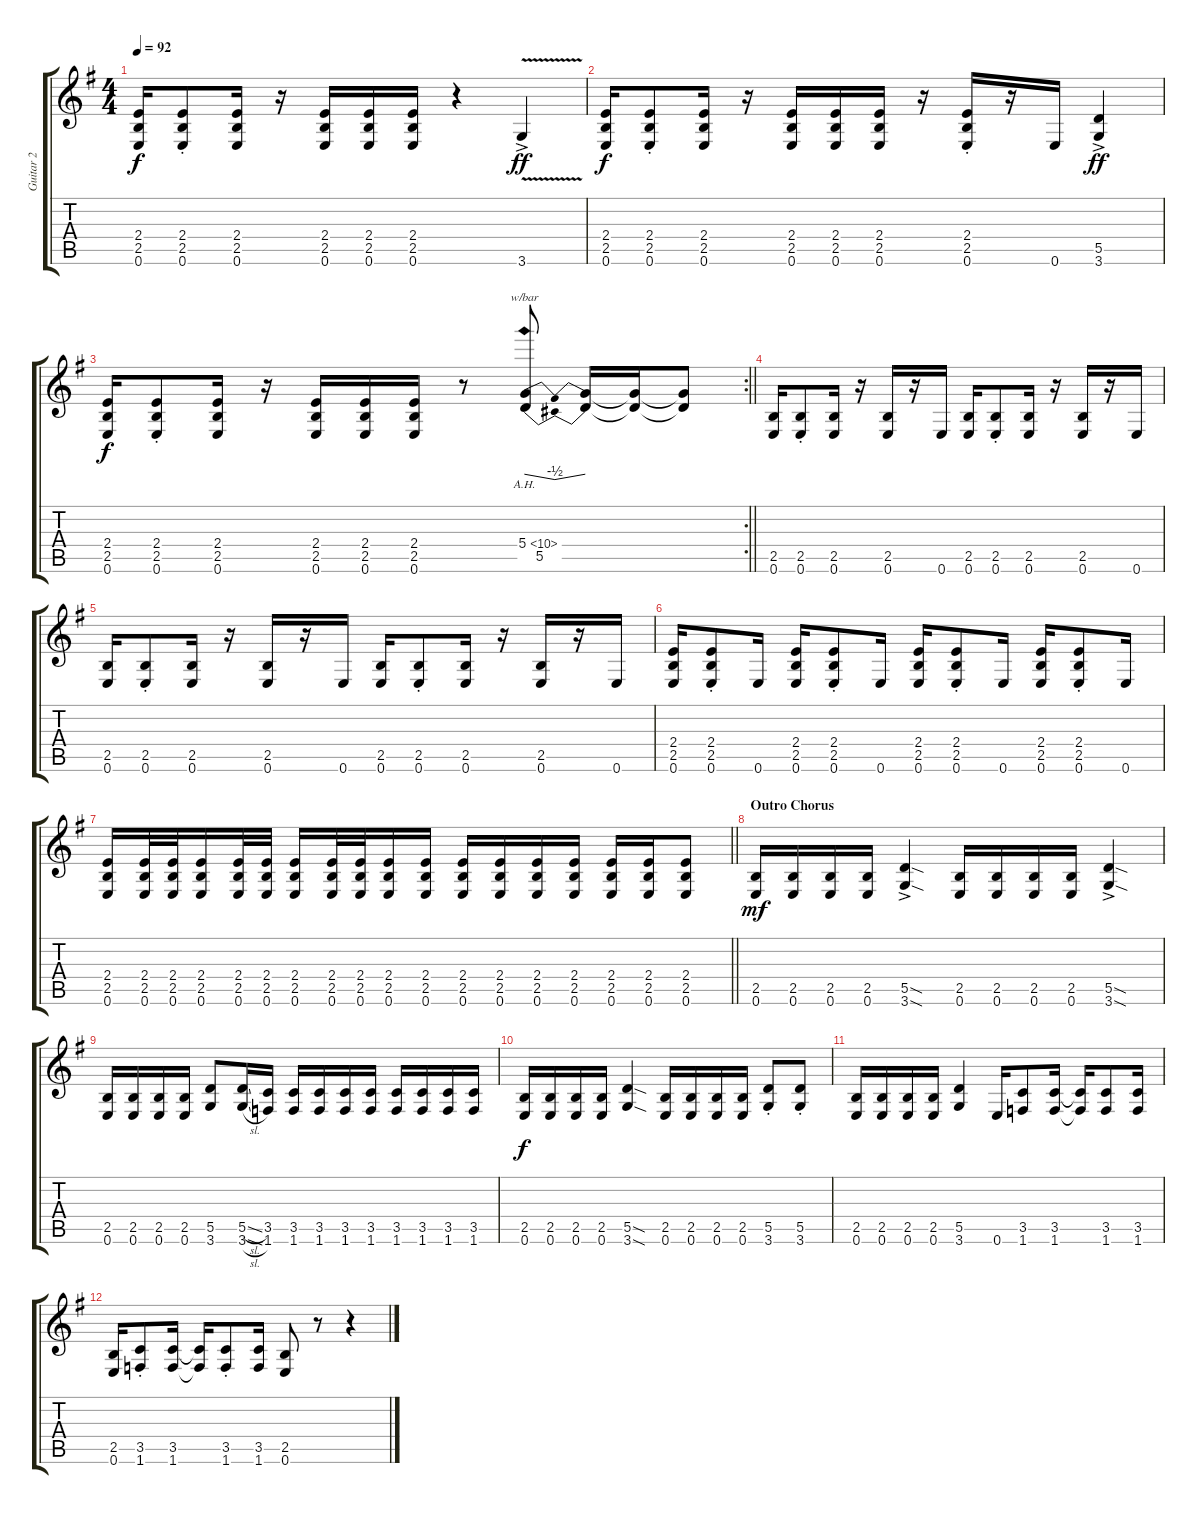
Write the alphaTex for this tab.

\track ("Guitar 2" "Guitar 2") {instrument distortionguitar}
\staff {score tabs}
\tuning (E4 B3 G3 D3 A2 E2) {hide}
\ts (4 4)
\tempo 92
\clef g2
\ks g
(2.4 2.5 0.6).16{dy f} (2.4 2.5 0.6{st}).8 (2.4 2.5 0.6).16 r.16 (2.4 2.5 0.6).16 (2.4 2.5 0.6).16 (2.4 2.5 0.6).16 r.4 3.6{v ac}.4{dy ff} |
(2.4 2.5 0.6).16{dy f} (2.4{st} 2.5 0.6).8 (2.4 2.5 0.6).16 r.16 (2.4 2.5 0.6).16 (2.4 2.5 0.6).16 (2.4 2.5 0.6).16 r.16 (2.4 2.5 0.6{st}).16 r.16 0.6.16 (5.5 3.6{ac}).4{dy ff} |
\rc 2
\barLineRight lightlight
(2.4 2.5 0.6).16{dy f} (2.4 2.5 0.6{st}).8 (2.4 2.5 0.6).16 r.16 (2.4 2.5 0.6).16 (2.4 2.5 0.6).16 (2.4 2.5 0.6).16 r.8 (5.4{ah 5} 5.5).8{tbe (dip default 0 0 30 -2 60 0)} (5.4{t} 5.5{t}).16 (5.4{t} 5.5{t}).16 (5.4{t} 5.5{t}).8 |
(2.5 0.6).16 (2.5 0.6{st}).8 (2.5 0.6).16 r.16 (2.5 0.6).16 r.16 0.6.16 (2.5 0.6).16 (2.5 0.6{st}).8 (2.5 0.6).16 r.16 (2.5 0.6).16 r.16 0.6.16 |
(2.5 0.6).16 (2.5 0.6{st}).8 (2.5 0.6).16 r.16 (2.5 0.6).16 r.16 0.6.16 (2.5 0.6).16 (2.5 0.6{st}).8 (2.5 0.6).16 r.16 (2.5 0.6).16 r.16 0.6.16 |
(2.4 2.5 0.6).16 (2.4{st} 2.5 0.6).8 0.6.16 (2.4 2.5 0.6).16 (2.4 2.5 0.6{st}).8 0.6.16 (2.4 2.5 0.6).16 (2.4 2.5 0.6{st}).8 0.6.16 (2.4 2.5 0.6).16 (2.4 2.5 0.6{st}).8 0.6.16 |
\barLineRight lightlight
(2.4 2.5 0.6).16 (2.4 2.5 0.6).32 (2.4 2.5 0.6).32 (2.4 2.5 0.6).16 (2.4 2.5 0.6).32 (2.4 2.5 0.6).32 (2.4 2.5 0.6).16 (2.4 2.5 0.6).32 (2.4 2.5 0.6).32 (2.4 2.5 0.6).16 (2.4 2.5 0.6).16 (2.4 2.5 0.6).16 (2.4 2.5 0.6).16 (2.4 2.5 0.6).16 (2.4 2.5 0.6).16 (2.4 2.5 0.6).16 (2.4 2.5 0.6).16 (2.4 2.5 0.6).8 |
\section ("" "Outro Chorus")
(2.5 0.6).16{dy mf} (2.5 0.6).16 (2.5 0.6).16 (2.5 0.6).16 (5.5{sod ac} 3.6{sod}).4 (2.5 0.6).16 (2.5 0.6).16 (2.5 0.6).16 (2.5 0.6).16 (5.5{sod} 3.6{sod ac}).4 |
(2.5 0.6).16 (2.5 0.6).16 (2.5 0.6).16 (2.5 0.6).16 (5.5 3.6).8 (5.5{sl} 3.6{sl}).16 (3.5 1.6).16 (3.5 1.6).16 (3.5 1.6).16 (3.5 1.6).16 (3.5 1.6).16 (3.5 1.6).16 (3.5 1.6).16 (3.5 1.6).16 (3.5 1.6).16 |
(2.5 0.6).16{dy f} (2.5 0.6).16 (2.5 0.6).16 (2.5 0.6).16 (5.5{sod} 3.6{sod}).4 (2.5 0.6).16 (2.5 0.6).16 (2.5 0.6).16 (2.5 0.6).16 (5.5{st} 3.6).8 (5.5{st} 3.6).8 |
(2.5 0.6).16 (2.5 0.6).16 (2.5 0.6).16 (2.5 0.6).16 (5.5 3.6).4 0.6.16 (3.5 1.6).8 (3.5 1.6).16 (3.5{t} 1.6{t}).16 (3.5 1.6).8 (3.5 1.6).16 |
(2.5 0.6).16 (3.5{st} 1.6).8 (3.5 1.6).16 (3.5{t} 1.6{t}).16 (3.5{st} 1.6).8 (3.5 1.6).16 (2.5 0.6).8 r.8 r.4
